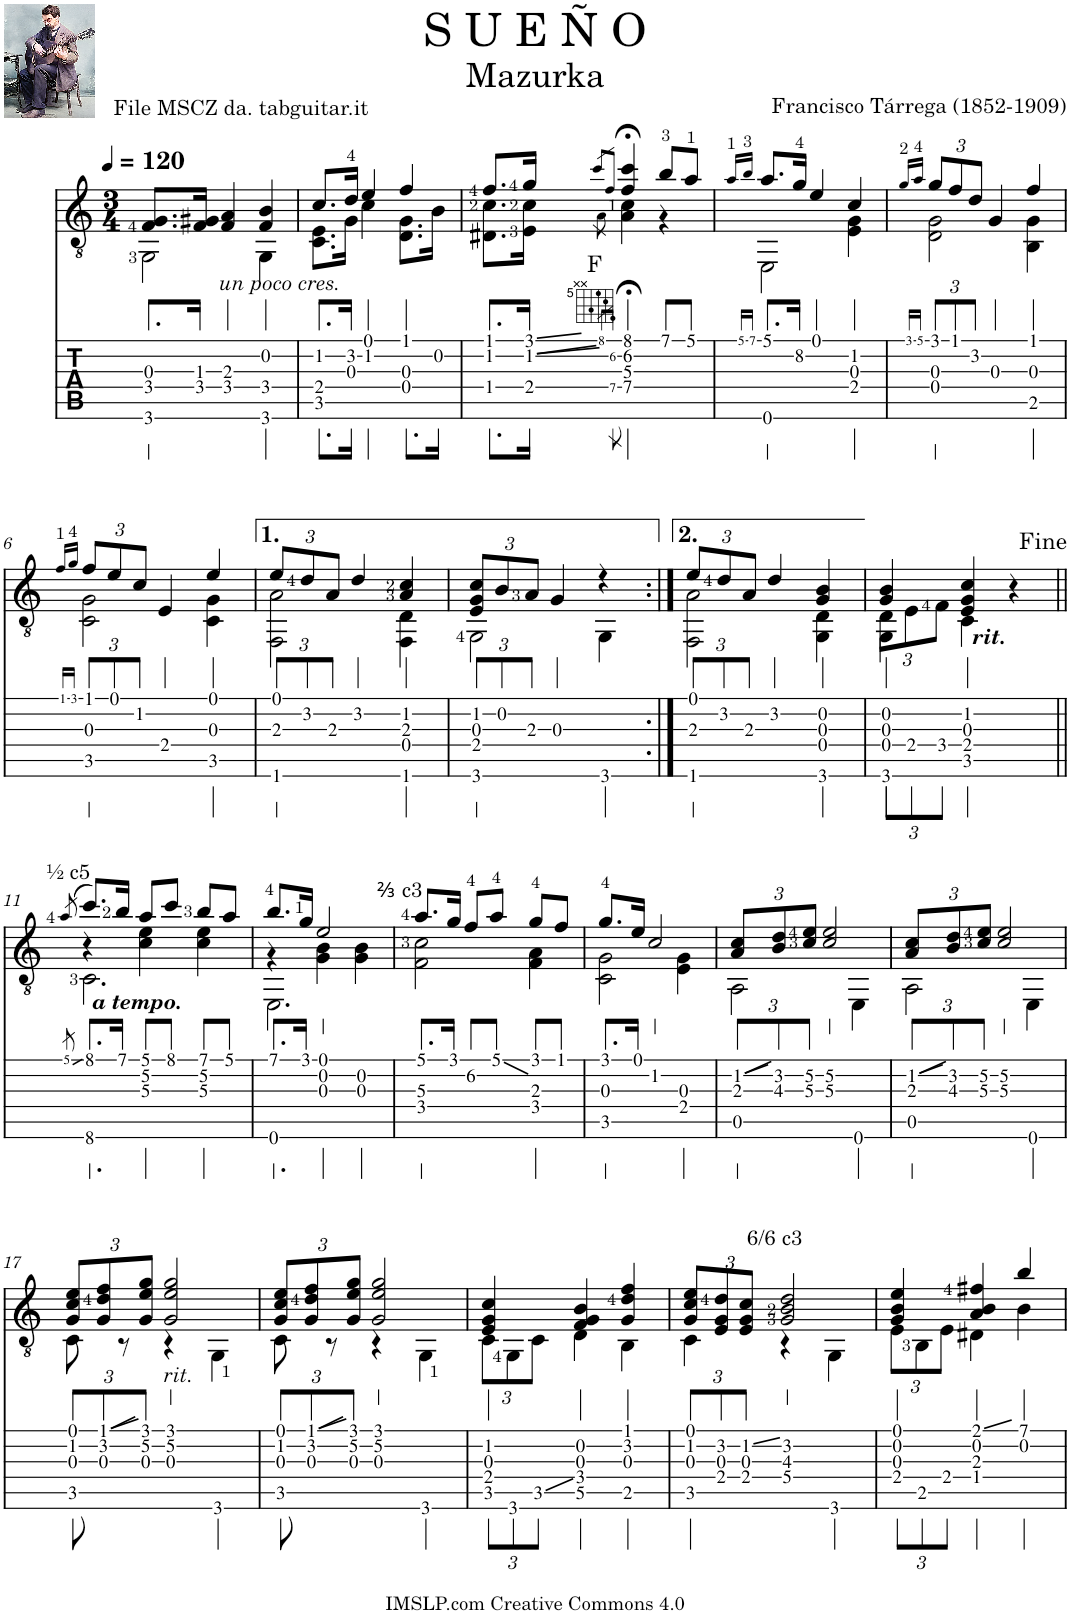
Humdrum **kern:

**kern	**harte	**kern
*part2	*part2	*part1
*staff2	*	*staff1
*I"Chitarra classica (Intavolatura)	*	*I"Classical Guitar
*stria6	*	*
*	*	*clefGv2
*k[]	*	*k[]
*M3/4	*	*M3/4
*MM120	*	*MM120
=1	=1	=1
*^	*	*^
8.F/ 8.G/L	2GG\	.	8.F/ 8.G/L	2GG\
16F/ 16G#X/Jk	.	.	16F/ 16G#X/Jk	.
!	!	!	!LO:TX:b:i:t=un poco cres.	!
4F/ 4A/	.	.	4F/ 4A/	.
4F/ 4B/	4GG\	.	4F/ 4B/	4GG\
=2	=2	=2	=2	=2
8.c/L	8.C\ 8.E\L	.	8.c/L	8.C\ 8.E\L
16d/Jk	16G\Jk	.	16d/Jk	16G\Jk
4e/	4c\	.	4e/	4c\
4f/	8.D\ 8.G\L	.	4f/	8.D\ 8.G\L
.	16B\Jk	.	.	16B\Jk
=3	=3	=3	=3	=3
8.f/L	8.D#X\ 8.c\L	.	8.f/L	8.D#X\ 8.c\L
16g/Jk	16E\ 16c\Jk	.	16g/Jk	16E\ 16c\Jk
8qcc/L	.	.	8qcc/L	.
8qf/J	8qA\	.	8qf/J	8qA\
4f/;< 4cc/;<	4A\ 4c\	F:maj	4f/;< 4cc/;<	4A\ 4c\
8b/L	4r	.	8b/L	4r
8a/J	.	.	8a/J	.
=4	=4	=4	=4	=4
16qa/LL	.	.	16qa/LL	.
16qb/JJ	.	.	16qb/JJ	.
8.a/L	2EE\	.	8.a/L	2EE\
16g/Jk	.	.	16g/Jk	.
4e/	.	.	4e/	.
4c/	4E\ 4G\	.	4c/	4E\ 4G\
=5	=5	=5	=5	=5
16qg/LL	.	.	16qg/LL	.
16qa/JJ	.	.	16qa/JJ	.
*Xbrackettup	*	*	*Xbrackettup	*
12g/L	2D\ 2G\	.	12g/L	2D\ 2G\
12f/	.	.	12f/	.
12d/J	.	.	12d/J	.
4G/	.	.	4G/	.
4f/	4BB\ 4G\	.	4f/	4BB\ 4G\
!!LO:LB:g=z	!!
=6	=6	=6	=6	=6
16qf/LL	.	.	16qf/LL	.
16qg/JJ	.	.	16qg/JJ	.
12f/L	2C\ 2G\	.	12f/L	2C\ 2G\
12e/	.	.	12e/	.
12c/J	.	.	12c/J	.
4E/	.	.	4E/	.
4e/	4C\ 4G\	.	4e/	4C\ 4G\
=7	=7	=7	=7	=7
12e/L	2FF\ 2A\	.	12e/L	2FF\ 2A\
12d/	.	.	12d/	.
12A/J	.	.	12A/J	.
4d/	.	.	4d/	.
4A/ 4c/	4FF\ 4D\	.	4A/ 4c/	4FF\ 4D\
=8	=8	=8	=8	=8
12E/ 12G/ 12c/L	2GG\	.	12E/ 12G/ 12c/L	2GG\
12B/	.	.	12B/	.
12A/J	.	.	12A/J	.
4G/	.	.	4G/	.
4r	4GG\	.	4r	4GG\
=9:|!	=9:|!	=9:|!	=9:|!	=9:|!
12e/L	2FF\ 2A\	.	12e/L	2FF\ 2A\
12d/	.	.	12d/	.
12A/J	.	.	12A/J	.
4d/	.	.	4d/	.
4G/ 4B/	4GG\ 4D\	.	4G/ 4B/	4GG\ 4D\
=10	=10	=10	=10	=10
*	*^	*	*	*^
4G/ 4B/	12D\L	4GG\	.	4G/ 4B/	12D\L	4GG\
.	12E\	.	.	.	12E\	.
.	12F\J	.	.	.	12F\J	.
!	!	!	!	!LO:TX:b:Bi:t=rit.	!	!
4E/ 4G/ 4c/	2ryy	4C\	.	4E/ 4G/ 4c/	2ryy	4C\
4r	.	4ryy	.	4r	.	4ryy
!!LO:LB:g=z	!!	!!
=11||	=11||	=11||	=11||	=11||	=11||	=11||
8qa/	.	.	.	(8qa/	.	.
!	!	!	!	!LO:TX:a:t=½ c5	!	!
!	!	!	!	!LO:TX:b:Bi:t=a tempo.	!	!
8.cc/L	4r	2.C\	.	8.cc/L)	4r	2.C\
16b/Jk	.	.	.	16b/Jk	.	.
8a/L	4c\ 4e\	.	.	8a/L	4c\ 4e\	.
8cc/J	.	.	.	8cc/J	.	.
8b/L	4c\ 4e\	.	.	8b/L	4c\ 4e\	.
8a/J	.	.	.	8a/J	.	.
=12	=12	=12	=12	=12	=12	=12
8.b/L	4r	2.EE\	.	8.b/L	4r	2.EE\
16g/Jk	.	.	.	16g/Jk	.	.
2e/	4G\ 4B\	.	.	2e/	4G\ 4B\	.
.	4G\ 4B\	.	.	.	4G\ 4B\	.
*	*v	*v	*	*	*	*
*	*	*	*	*v	*v
=13	=13	=13	=13	=13
!	!	!	!LO:TX:a:t=⅔ c3	!
8.a/L	2F\ 2c\	.	8.a/L	2F\ 2c\
16g/Jk	.	.	16g/Jk	.
8f/L	.	.	8f/L	.
8a/J	.	.	8a/J	.
8g/L	4F\ 4A\	.	8g/L	4F\ 4A\
8f/J	.	.	8f/J	.
=14	=14	=14	=14	=14
8.g/L	2C\ 2G\	.	8.g/L	2C\ 2G\
16e/Jk	.	.	16e/Jk	.
2c/	.	.	2c/	.
.	4E\ 4G\	.	.	4E\ 4G\
=15	=15	=15	=15	=15
12A/ 12c/L	2AA\	.	12A/ 12c/L	2AA\
12B/ 12d/	.	.	12B/ 12d/	.
12c/ 12e/J	.	.	12c/ 12e/J	.
2c/ 2e/	.	.	2c/ 2e/	.
.	4EE\	.	.	4EE\
=16	=16	=16	=16	=16
12A/ 12c/L	2AA\	.	12A/ 12c/L	2AA\
12B/ 12d/	.	.	12B/ 12d/	.
12c/ 12e/J	.	.	12c/ 12e/J	.
2c/ 2e/	.	.	2c/ 2e/	.
.	4EE\	.	.	4EE\
!!LO:LB:g=z	!!
=17	=17	=17	=17	=17
12G/ 12c/ 12e/L	8C\	.	12G/ 12c/ 12e/L	8C\
12G/ 12d/ 12f/	.	.	12G/ 12d/ 12f/	.
.	8r	.	.	8r
12G/ 12e/ 12g/J	.	.	12G/ 12e/ 12g/J	.
!	!	!	!LO:TX:b:i:t=rit.	!
2G/ 2e/ 2g/	4r	.	2G/ 2e/ 2g/	4r
.	4GG\	.	.	4GG\
=18	=18	=18	=18	=18
12G/ 12c/ 12e/L	8C\	.	12G/ 12c/ 12e/L	8C\
12G/ 12d/ 12f/	.	.	12G/ 12d/ 12f/	.
.	8r	.	.	8r
12G/ 12e/ 12g/J	.	.	12G/ 12e/ 12g/J	.
2G/ 2e/ 2g/	4r	.	2G/ 2e/ 2g/	4r
.	4GG\	.	.	4GG\
=19	=19	=19	=19	=19
4E/ 4G/ 4c/	12C\L	.	4E/ 4G/ 4c/	12C\L
.	12GG\	.	.	12GG\
.	12C\J	.	.	12C\J
4F/ 4G/ 4B/	4D\	.	4F/ 4G/ 4B/	4D\
4G/ 4d/ 4f/	4BB\	.	4G/ 4d/ 4f/	4BB\
=20	=20	=20	=20	=20
12G/ 12c/ 12e/L	4C\	.	12G/ 12c/ 12e/L	4C\
12E/ 12G/ 12d/	.	.	12E/ 12G/ 12d/	.
12E/ 12G/ 12c/J	.	.	12E/ 12G/ 12c/J	.
!	!	!	!LO:TX:a:t=6/6 c3	!
2G/ 2B/ 2d/	4r	.	2G/ 2B/ 2d/	4r
.	4GG\	.	.	4GG\
=21	=21	=21	=21	=21
4G/ 4B/ 4e/	12E\L	.	4G/ 4B/ 4e/	12E\L
.	12BB\	.	.	12BB\
.	12E\J	.	.	12E\J
4A/ 4B/ 4f#X/	4D#X\	.	4A/ 4B/ 4f#X/	4D#X\
4b/	4B\	.	4b/	4B\
*v	*v	*	*	*
*	*	*v	*v
=	=	=
*-	*-	*-
